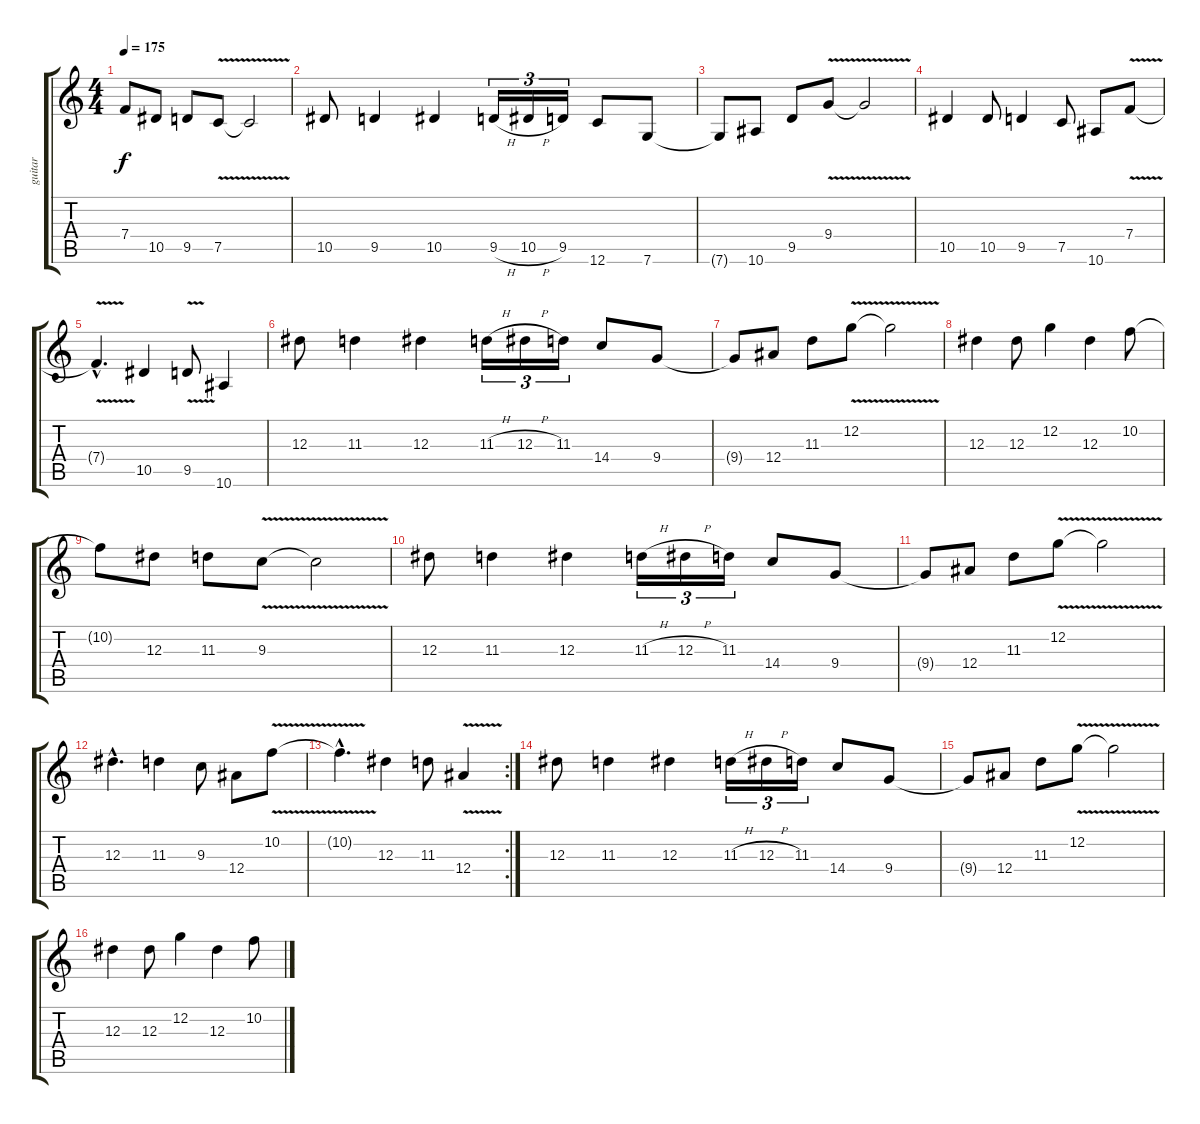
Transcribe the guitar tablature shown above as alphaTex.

\track ("guitar" "guitar") {instrument distortionguitar}
\staff {score tabs}
\tuning (C4 G3 Eb3 Bb2 F2 C2) {hide}
\ts (4 4)
\tempo 175
\clef g2
\ks c
7.4{t}.8{dy f} 10.5.8 9.5.8 7.5{v}.8 7.5{t}.2 |
10.5.8 9.5.4 10.5.4 9.5{h}.16{tu (3 2)} 10.5{h}.16{tu (3 2)} 9.5.16{tu (3 2)} 12.6.8 7.6.8 |
7.6{t}.8 10.6.8 9.5.8 9.4{v}.8 9.4{t}.2 |
10.5.4 10.5.8 9.5.4 7.5.8 10.6.8 7.4{v}.8 |
7.4{hac t}.4{d} 10.5.4 9.5{v}.8 10.6.4 |
12.3.8 11.3.4 12.3.4 11.3{h}.16{tu (3 2)} 12.3{h}.16{tu (3 2)} 11.3.16{tu (3 2)} 14.4.8 9.4.8 |
9.4{t}.8 12.4.8 11.3.8 12.2{v}.8 12.2{t}.2 |
12.3.4 12.3.8 12.2.4 12.3.4 10.2.8 |
10.2{t}.8 12.3.8 11.3.8 9.3{v}.8 9.3{t}.2 |
12.3.8 11.3.4 12.3.4 11.3{h}.16{tu (3 2)} 12.3{h}.16{tu (3 2)} 11.3.16{tu (3 2)} 14.4.8 9.4.8 |
9.4{t}.8 12.4.8 11.3.8 12.2{v}.8 12.2{t}.2 |
12.3{hac}.4{d} 11.3.4 9.3.8 12.4.8 10.2{v}.8 |
\rc 2
10.2{hac t}.4{d} 12.3.4 11.3.8 12.4{v}.4 |
12.3.8 11.3.4 12.3.4 11.3{h}.16{tu (3 2)} 12.3{h}.16{tu (3 2)} 11.3.16{tu (3 2)} 14.4.8 9.4.8 |
9.4{t}.8 12.4.8 11.3.8 12.2{v}.8 12.2{t}.2 |
12.3.4 12.3.8 12.2.4 12.3.4 10.2.8
